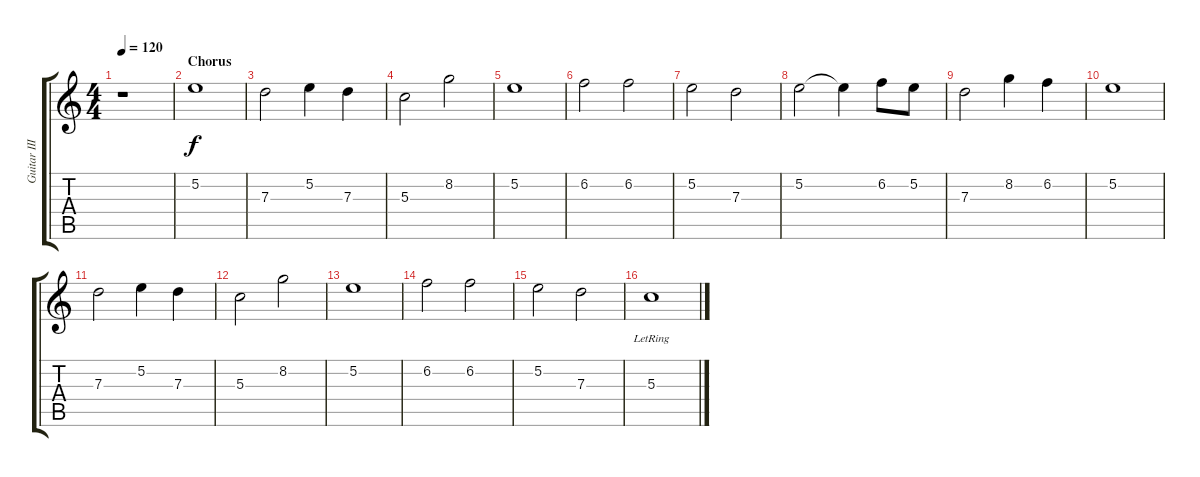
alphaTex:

\track ("Guitar III" "Guitar III") {instrument overdrivenguitar}
\staff {score tabs}
\tuning (E4 B3 G3 D3 A2 E2) {hide}
\ts (4 4)
\tempo 120
\clef g2
\ks c
r.1{dy f} |
\section ("" "Chorus")
5.2.1{volume 16} |
7.3.2 5.2.4 7.3.4 |
5.3.2 8.2.2 |
5.2.1 |
6.2.2 6.2.2 |
5.2.2 7.3.2 |
5.2.2 5.2{t}.4 6.2.8 5.2.8 |
7.3.2 8.2.4 6.2.4 |
5.2.1 |
7.3.2 5.2.4 7.3.4 |
5.3.2 8.2.2 |
5.2.1 |
6.2.2 6.2.2 |
5.2.2 7.3.2 |
5.3{lr}.1
